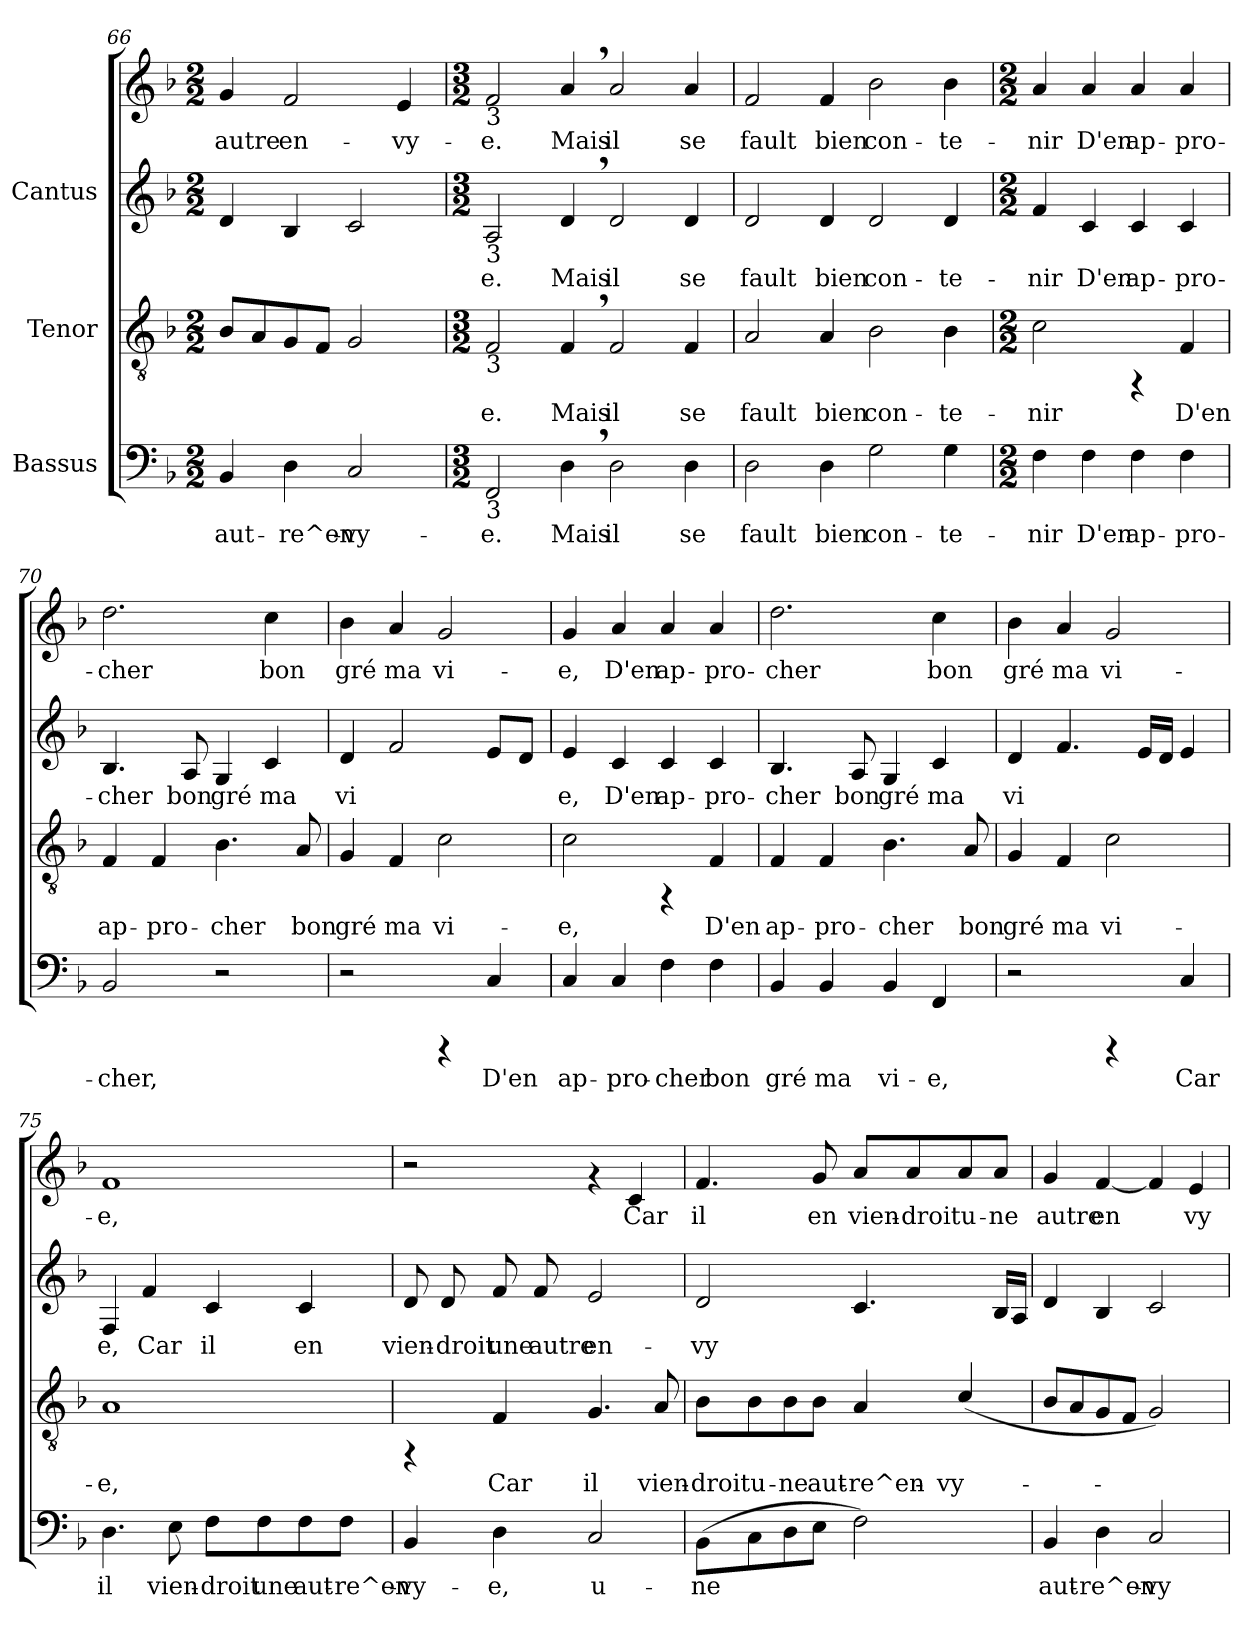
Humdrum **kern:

**kern	**text	**kern	**text	**kern	**text	**kern	**text
*part3	*part3	*part2	*part2	*part1	*part1	*part1	*part1
*staff4	*staff4	*staff3	*staff3	*staff2	*staff2	*staff1	*staff1
*I"Bassus	*	*I"Tenor	*	*I"Cantus	*	*	*
*clefF4	*	*clefGv2	*	*clefG2	*	*clefG2	*
*k[b-]	*	*k[b-]	*	*k[b-]	*	*k[b-]	*
*F:	*	*F:	*	*F:	*	*F:	*
*M2/2	*	*M2/2	*	*M2/2	*	*M2/2	*
=66	=66	=66	=66	=66	=66	=66	=66
!	!LO:LY:b:cj	!	!	!	!	!	!LO:LY:b:cj
4BB-/	aut-	8B-/L	.	4d/	.	4g/	-autre
.	.	8A/	.	.	.	.	.
!	!LO:LY:b:cj	!	!	!	!	!	!LO:LY:b:cj
4D\	-re^en-	8G/	.	4B-/	.	2f/	en-
.	.	8F/J	.	.	.	.	.
!	!LO:LY:b:cj	!	!	!	!	!	!
2C/	-vy-	2G/	.	2c/	.	.	.
!	!	!	!	!	!	!	!LO:LY:b:cj
.	.	.	.	.	.	4e/	-vy-
=67	=67	=67	=67	=67	=67	=67	=67
*M3/2	*	*M3/2	*	*M3/2	*	*M3/2	*
*	*	*	*	*	*	*MM198	*
!	!	!	!	!	!	!LO:TX:b:t=3	!
!	!	!	!	!LO:TX:b:t=3	!	!	!
!	!	!LO:TX:b:t=3	!	!	!	!	!
!LO:TX:b:t=3	!	!	!	!	!	!	!
!	!LO:LY:b:cj	!	!LO:LY:b:cj	!	!LO:LY:b:cj	!	!LO:LY:b:cj
2FF/	-e.	2F/	-e.	2A/	e.	2f/	-e.
!	!LO:LY:b:cj	!	!LO:LY:b:cj	!	!LO:LY:b:cj	!	!LO:LY:b:cj
4D,>\	Mais	4F,</	Mais	4d,</	Mais	4a,</	Mais
!	!LO:LY:b:cj	!	!LO:LY:b:cj	!	!LO:LY:b:cj	!	!LO:LY:b:cj
2D\	il	2F/	il	2d/	il	2a/	il
!	!LO:LY:b:cj	!	!LO:LY:b:cj	!	!LO:LY:b:cj	!	!LO:LY:b:cj
4D\	se	4F/	se	4d/	se	4a/	se
!!LO:PB:g=z
=68	=68	=68	=68	=68	=68	=68	=68
!	!LO:LY:b:cj	!	!LO:LY:b:cj	!	!LO:LY:b:cj	!	!LO:LY:b:cj
2D\	fault	2A/	fault	2d/	-fault	2f/	fault
!	!LO:LY:b:cj	!	!LO:LY:b:cj	!	!LO:LY:b:cj	!	!LO:LY:b:cj
4D\	bien	4A/	bien	4d/	bien	4f/	bien
!	!LO:LY:b:cj	!	!LO:LY:b:cj	!	!LO:LY:b:cj	!	!LO:LY:b:cj
2G\	con-	2B-\	con-	2d/	con-	2b-\	con-
!	!LO:LY:b:cj	!	!LO:LY:b:cj	!	!LO:LY:b:cj	!	!LO:LY:b:cj
4G\	-te-	4B-\	-te-	4d/	-te-	4b-\	-te-
=69	=69	=69	=69	=69	=69	=69	=69
*M2/2	*	*M2/2	*	*M2/2	*	*M2/2	*
*	*	*	*	*	*	*MM132	*
!	!LO:LY:b:cj	!	!LO:LY:b:cj	!	!LO:LY:b:cj	!	!LO:LY:b:cj
4F\	-nir	2c\	-nir	4f/	-nir	4a/	-nir
!	!LO:LY:b:cj	!	!	!	!LO:LY:b:cj	!	!LO:LY:b:cj
4F\	D'en	.	.	4c/	D'en	4a/	D'en
!	!LO:LY:b:cj	!	!	!	!LO:LY:b:cj	!	!LO:LY:b:cj
4F\	ap-	4rFF	.	4c/	ap-	4a/	ap-
!	!LO:LY:b:cj	!	!LO:LY:b:cj	!	!LO:LY:b:cj	!	!LO:LY:b:cj
4F\	-pro-	4F/	D'en	4c/	-pro-	4a/	-pro-
=70	=70	=70	=70	=70	=70	=70	=70
!	!LO:LY:b:cj	!	!LO:LY:b:cj	!	!LO:LY:b:cj	!	!LO:LY:b:cj
2BB-/	-cher,	4F/	ap-	4.B-/	cher	2.dd\	-cher
!	!	!	!LO:LY:b:cj	!	!	!	!
.	.	4F/	-pro-	.	.	.	.
!	!	!	!	!	!LO:LY:b:cj	!	!
.	.	.	.	8A/	bon	.	.
!	!	!	!LO:LY:b:cj	!	!LO:LY:b:cj	!	!
2r	.	4.B-\	-cher	4G/	gré	.	.
!	!	!	!	!	!LO:LY:b:cj	!	!LO:LY:b:cj
.	.	.	.	4c/	ma	4cc\	bon
!	!	!	!LO:LY:b:cj	!	!	!	!
.	.	8A/	bon	.	.	.	.
=71	=71	=71	=71	=71	=71	=71	=71
!	!	!	!LO:LY:b:cj	!	!LO:LY:b:cj	!	!LO:LY:b:cj
2r	.	4G/	gré	4d/	-vi-	4b-\	gré
!	!	!	!LO:LY:b:cj	!	!LO:LY:b:cj	!	!LO:LY:b:cj
.	.	4F/	ma	2f/	--	4a/	ma
!	!	!	!LO:LY:b:cj	!	!	!	!LO:LY:b:cj
4rCCC	.	2c\	vi-	.	.	2g/	vi-
!	!LO:LY:b:cj	!	!	!	!LO:LY:b:cj	!	!
4C/	D'en	.	.	8e/L	--	.	.
!	!	!	!	!	!LO:LY:b:cj	!	!
.	.	.	.	8d/J	--	.	.
!!LO:LB:g=z
=72	=72	=72	=72	=72	=72	=72	=72
!	!LO:LY:b:cj	!	!LO:LY:b:cj	!	!LO:LY:b:cj	!	!LO:LY:b:cj
4C/	ap-	2c\	-e,	4e/	-e,	4g/	-e,
!	!LO:LY:b:cj	!	!	!	!LO:LY:b:cj	!	!LO:LY:b:cj
4C/	-pro-	.	.	4c/	D'en	4a/	D'en
!	!LO:LY:b:cj	!	!	!	!LO:LY:b:cj	!	!LO:LY:b:cj
4F\	-cher	4rFF	.	4c/	ap-	4a/	ap-
!	!LO:LY:b:cj	!	!LO:LY:b:cj	!	!LO:LY:b:cj	!	!LO:LY:b:cj
4F\	bon	4F/	D'en	4c/	-pro-	4a/	-pro-
=73	=73	=73	=73	=73	=73	=73	=73
!	!LO:LY:b:cj	!	!LO:LY:b:cj	!	!LO:LY:b:cj	!	!LO:LY:b:cj
4BB-/	gré	4F/	ap-	4.B-/	cher	2.dd\	-cher
!	!LO:LY:b:cj	!	!LO:LY:b:cj	!	!	!	!
4BB-/	ma	4F/	-pro-	.	.	.	.
!	!	!	!	!	!LO:LY:b:cj	!	!
.	.	.	.	8A/	bon	.	.
!	!LO:LY:b:cj	!	!LO:LY:b:cj	!	!LO:LY:b:cj	!	!
4BB-/	vi-	4.B-\	-cher	4G/	gré	.	.
!	!LO:LY:b:cj	!	!	!	!LO:LY:b:cj	!	!LO:LY:b:cj
4FF/	-e,	.	.	4c/	ma	4cc\	bon
!	!	!	!LO:LY:b:cj	!	!	!	!
.	.	8A/	bon	.	.	.	.
=74	=74	=74	=74	=74	=74	=74	=74
!	!	!	!LO:LY:b:cj	!	!LO:LY:b:cj	!	!LO:LY:b:cj
2r	.	4G/	gré	4d/	-vi-	4b-\	gré
!	!	!	!LO:LY:b:cj	!	!LO:LY:b:cj	!	!LO:LY:b:cj
.	.	4F/	ma	4.f/	--	4a/	ma
!	!	!	!LO:LY:b:cj	!	!	!	!LO:LY:b:cj
4rCCC	.	2c\	vi-	.	.	2g/	vi-
!	!	!	!	!	!LO:LY:b:cj	!	!
.	.	.	.	16e/L	--	.	.
!	!	!	!	!	!LO:LY:b:cj	!	!
.	.	.	.	16d/J	--	.	.
!	!LO:LY:b:cj	!	!	!	!LO:LY:b:cj	!	!
4C/	Car	.	.	4e/	--	.	.
=75	=75	=75	=75	=75	=75	=75	=75
!	!LO:LY:b:cj	!	!LO:LY:b:cj	!	!LO:LY:b:cj	!	!LO:LY:b:cj
4.D\	il	1A	-e,	4F/	e,	1f	-e,
!	!	!	!	!	!LO:LY:b:cj	!	!
.	.	.	.	4f/	Car	.	.
!	!LO:LY:b:cj	!	!	!	!	!	!
8E\	vien-	.	.	.	.	.	.
!	!LO:LY:b:cj	!	!	!	!LO:LY:b:cj	!	!
8F\L	-droit	.	.	4c/	il	.	.
!	!LO:LY:b:cj	!	!	!	!	!	!
8F\	une	.	.	.	.	.	.
!	!LO:LY:b:cj	!	!	!	!LO:LY:b:cj	!	!
8F\	aut-	.	.	4c/	en	.	.
!	!LO:LY:b:cj	!	!	!	!	!	!
8F\J	-re^en-	.	.	.	.	.	.
!!LO:LB:g=z
=76	=76	=76	=76	=76	=76	=76	=76
!	!LO:LY:b:cj	!	!	!	!LO:LY:b:cj	!	!
4BB-/	-vy-	4rFF	.	8d/	vien-	2r	.
!	!	!	!	!	!LO:LY:b:cj	!	!
.	.	.	.	8d/	-droit	.	.
!	!LO:LY:b:cj	!	!LO:LY:b:cj	!	!LO:LY:b:cj	!	!
4D\	-e,	4F/	Car	8f/	une	.	.
!	!	!	!	!	!LO:LY:b:cj	!	!
.	.	.	.	8f/	autre	.	.
!	!LO:LY:b:cj	!	!LO:LY:b:cj	!	!LO:LY:b:cj	!	!
2C/	u-	4.G/	il	2e/	en-	4rf	.
!	!	!	!	!	!	!	!LO:LY:b:cj
.	.	.	.	.	.	4c/	Car
!	!	!	!LO:LY:b:cj	!	!	!	!
.	.	8A/	vien-	.	.	.	.
=77	=77	=77	=77	=77	=77	=77	=77
!	!LO:LY:b:cj	!	!LO:LY:b:cj	!	!LO:LY:b:cj	!	!LO:LY:b:cj
(>8BB-\L	-ne	8B-\L	-droit	2d/	vy-	4.f/	-il
!	!LO:LY:b:cj	!	!LO:LY:b:cj	!	!	!	!
8C\	.	8B-\	u-	.	.	.	.
!	!LO:LY:b:cj	!	!LO:LY:b:cj	!	!	!	!
8D\	.	8B-\	-ne	.	.	.	.
!	!LO:LY:b:cj	!	!LO:LY:b:cj	!	!	!	!LO:LY:b:cj
8E\J	.	8B-\J	aut-	.	.	8g/	en
!	!LO:LY:b:cj	!	!LO:LY:b:cj	!	!LO:LY:b:cj	!	!LO:LY:b:cj
2F\)	.	4A/	-re^en-	4.c/	--	8a/L	vien-
!	!	!	!	!	!	!	!LO:LY:b:cj
.	.	.	.	.	.	8a/	-droit
!	!	!	!LO:LY:b:cj	!	!	!	!LO:LY:b:cj
.	.	(<4c/	-vy-	.	.	8a/	u-
!	!	!	!	!	!LO:LY:b:cj	!	!LO:LY:b:cj
.	.	.	.	16B-/L	--	8a/J	-ne
!	!	!	!	!	!LO:LY:b:cj	!	!
.	.	.	.	16A/J	--	.	.
=78	=78	=78	=78	=78	=78	=78	=78
!	!LO:LY:b:cj	!	!	!	!	!	!LO:LY:b:cj
4BB-/	aut-	8B-/L	.	4d/	.	4g/	-autre
.	.	8A/	.	.	.	.	.
!	!LO:LY:b:cj	!	!	!	!	!	!LO:LY:b:cj
4D\	-re^en-	8G/	.	4B-/	.	[<4f/	en-
.	.	8F/J	.	.	.	.	.
!	!LO:LY:b:cj	!	!	!	!	!	!LO:LY:b:cj
2C/	-vy-	2G/)	.	2c/	.	4f/]	-
!	!	!	!	!	!	!	!LO:LY:b:cj
.	.	.	.	.	.	4e/	vy-
=	=	=	=	=	=	=	=
*-	*-	*-	*-	*-	*-	*-	*-
